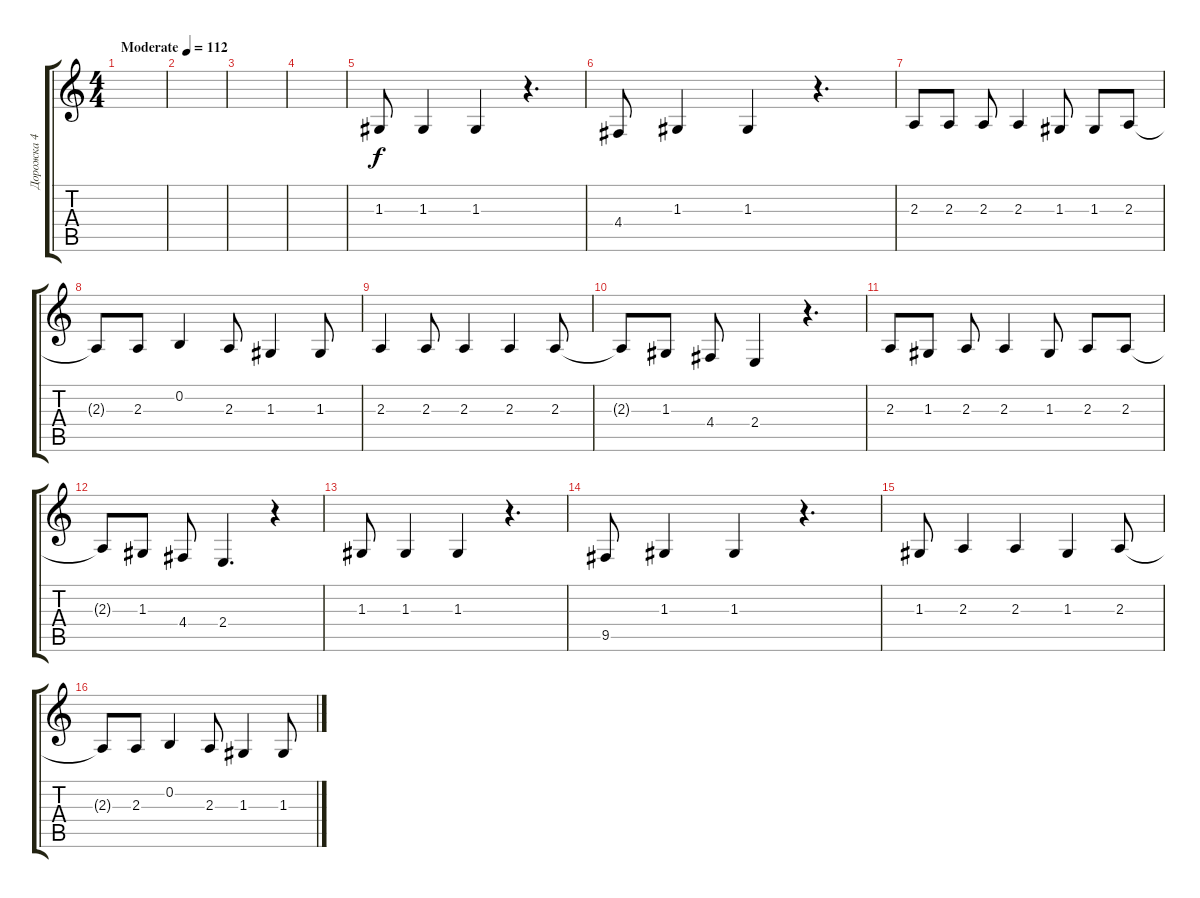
\track ("Дорожка 4" "Дорожка 4") {instrument brightacousticpiano}
\staff {score tabs}
\tuning (E4 B3 G3 D3 A2 E2) {hide}
\ts (4 4)
\tempo (112 "Moderate")
\clef g2
\ks c
|
|
|
|
1.3.8 1.3.4 1.3.4 r.4{d} |
4.4.8 1.3.4 1.3.4 r.4{d} |
2.3.8 2.3.8 2.3.8 2.3.4 1.3.8 1.3.8 2.3.8 |
2.3{t}.8 2.3.8 0.2.4 2.3.8 1.3.4 1.3.8 |
2.3.4 2.3.8 2.3.4 2.3.4 2.3.8 |
2.3{t}.8 1.3.8 4.4.8 2.4.4 r.4{d} |
2.3.8 1.3.8 2.3.8 2.3.4 1.3.8 2.3.8 2.3.8 |
2.3{t}.8 1.3.8 4.4.8 2.4.4{d} r.4 |
1.3.8 1.3.4 1.3.4 r.4{d} |
9.5.8 1.3.4 1.3.4 r.4{d} |
1.3.8 2.3.4 2.3.4 1.3.4 2.3.8 |
2.3{t}.8 2.3.8 0.2.4 2.3.8 1.3.4 1.3.8
